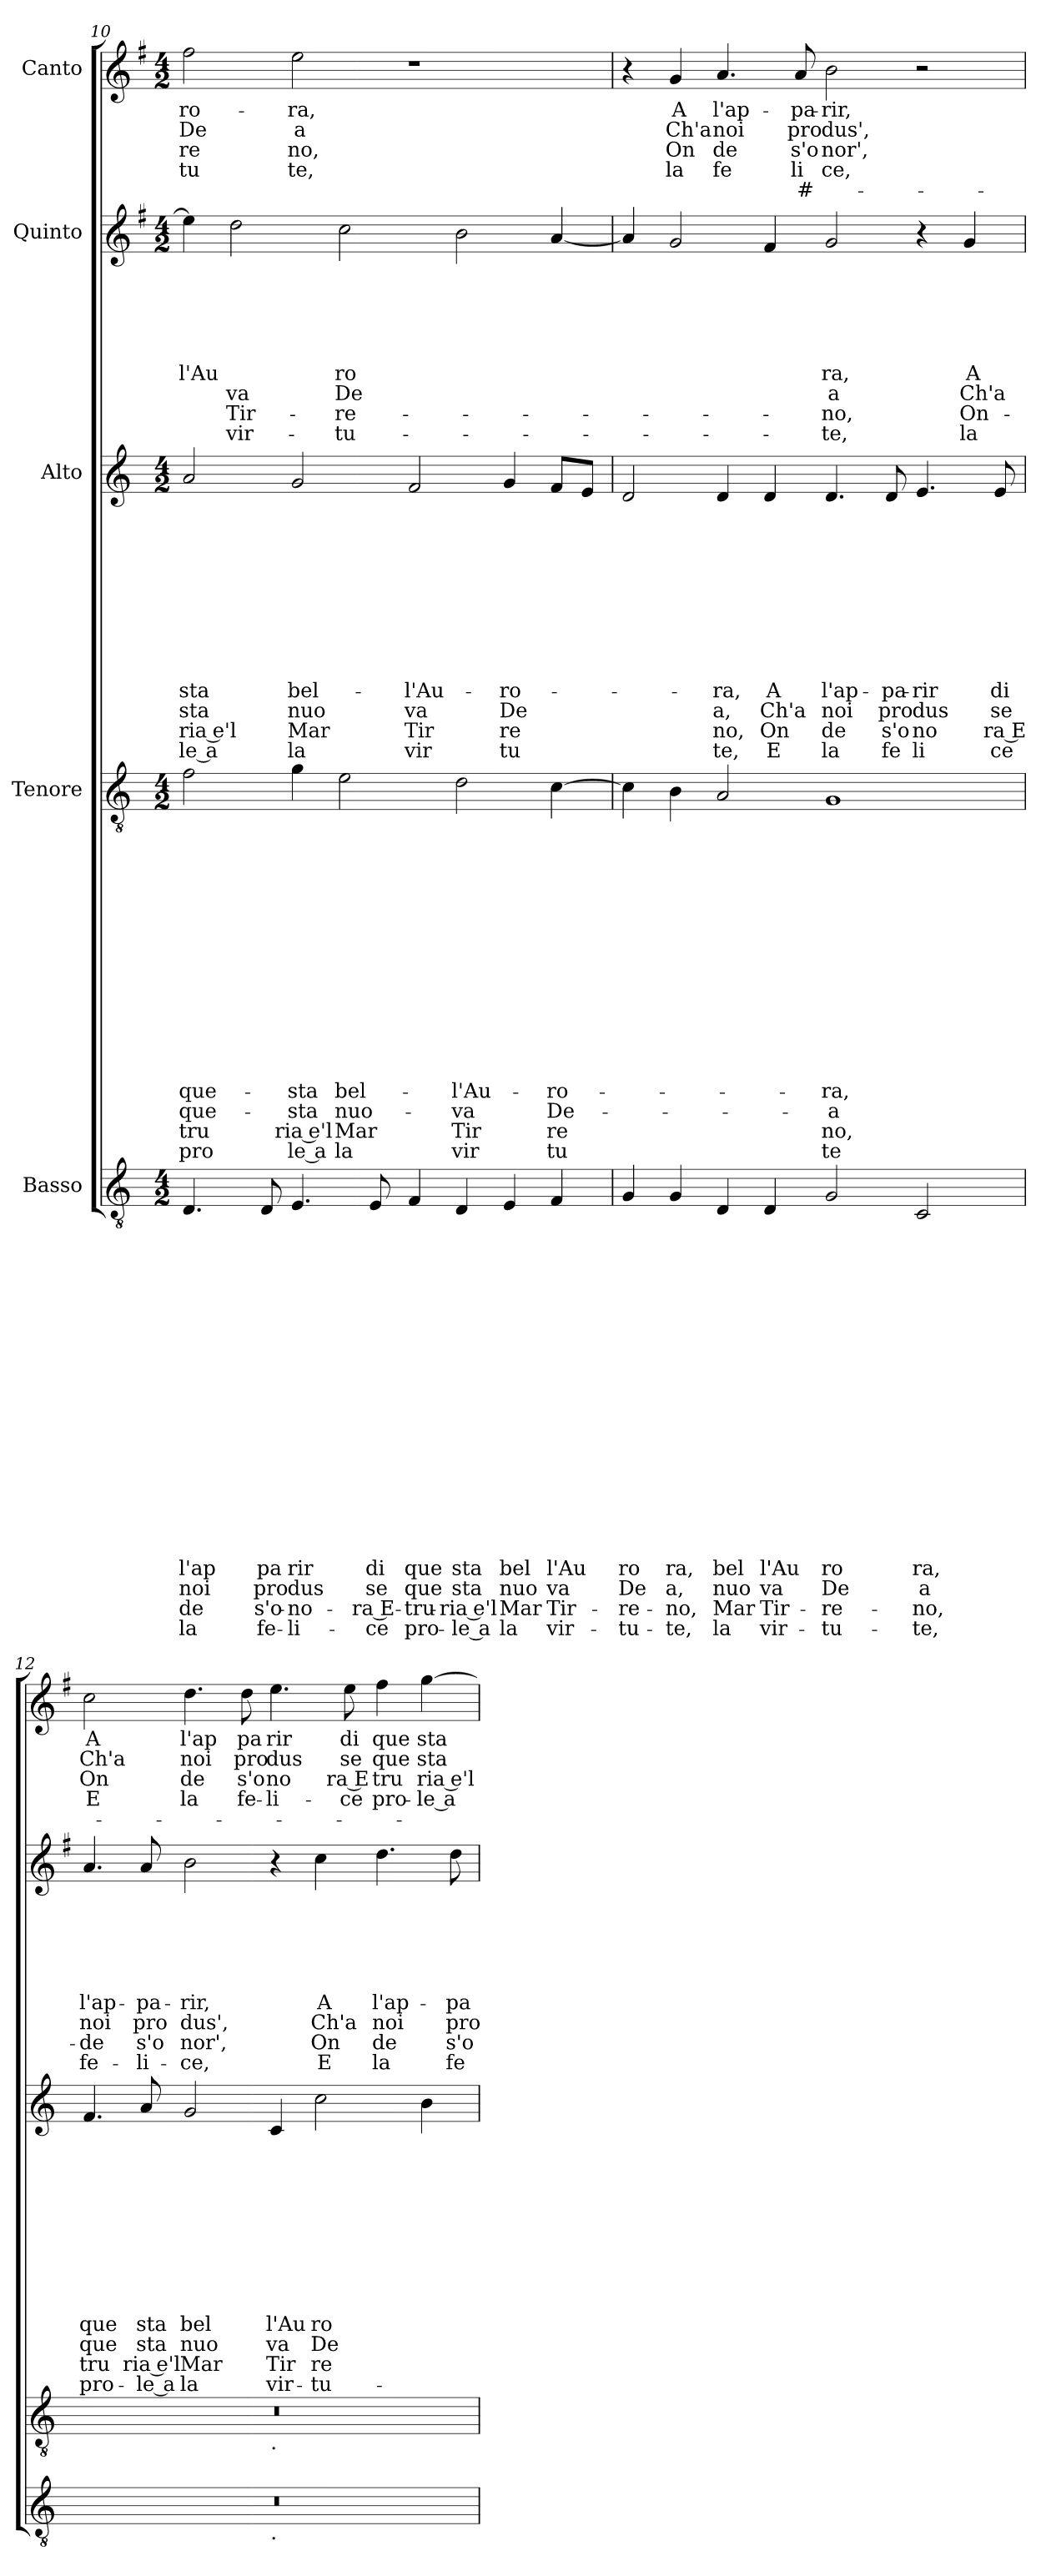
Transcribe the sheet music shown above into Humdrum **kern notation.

**kern	**text	**text	**text	**text	**text	**text	**text	**text	**text	**text	**text	**text	**text	**text	**text	**text	**text	**text	**text	**text	**text	**kern	**text	**text	**text	**text	**text	**text	**text	**text	**text	**text	**text	**text	**text	**text	**text	**text	**text	**kern	**text	**text	**text	**text	**text	**text	**text	**text	**text	**text	**text	**text	**text	**kern	**text	**text	**text	**text	**text	**text	**text	**text	**text	**kern	**text	**text	**text	**text	**text
*part5	*part5	*part5	*part5	*part5	*part5	*part5	*part5	*part5	*part5	*part5	*part5	*part5	*part5	*part5	*part5	*part5	*part5	*part5	*part5	*part5	*part5	*part4	*part4	*part4	*part4	*part4	*part4	*part4	*part4	*part4	*part4	*part4	*part4	*part4	*part4	*part4	*part4	*part4	*part4	*part3	*part3	*part3	*part3	*part3	*part3	*part3	*part3	*part3	*part3	*part3	*part3	*part3	*part3	*part2	*part2	*part2	*part2	*part2	*part2	*part2	*part2	*part2	*part2	*part1	*part1	*part1	*part1	*part1	*part1
*staff5	*staff5	*staff5	*staff5	*staff5	*staff5	*staff5	*staff5	*staff5	*staff5	*staff5	*staff5	*staff5	*staff5	*staff5	*staff5	*staff5	*staff5	*staff5	*staff5	*staff5	*staff5	*staff4	*staff4	*staff4	*staff4	*staff4	*staff4	*staff4	*staff4	*staff4	*staff4	*staff4	*staff4	*staff4	*staff4	*staff4	*staff4	*staff4	*staff4	*staff3	*staff3	*staff3	*staff3	*staff3	*staff3	*staff3	*staff3	*staff3	*staff3	*staff3	*staff3	*staff3	*staff3	*staff2	*staff2	*staff2	*staff2	*staff2	*staff2	*staff2	*staff2	*staff2	*staff2	*staff1	*staff1	*staff1	*staff1	*staff1	*staff1
*I"Basso	*	*	*	*	*	*	*	*	*	*	*	*	*	*	*	*	*	*	*	*	*	*I"Tenore	*	*	*	*	*	*	*	*	*	*	*	*	*	*	*	*	*	*I"Alto	*	*	*	*	*	*	*	*	*	*	*	*	*	*I"Quinto	*	*	*	*	*	*	*	*	*	*I"Canto	*	*	*	*	*
*clefGv2	*	*	*	*	*	*	*	*	*	*	*	*	*	*	*	*	*	*	*	*	*	*clefGv2	*	*	*	*	*	*	*	*	*	*	*	*	*	*	*	*	*	*clefG2	*	*	*	*	*	*	*	*	*	*	*	*	*	*clefG2	*	*	*	*	*	*	*	*	*	*clefG2	*	*	*	*	*
*	*	*	*	*	*	*	*	*	*	*	*	*	*	*	*	*	*	*	*	*	*	*	*	*	*	*	*	*	*	*	*	*	*	*	*	*	*	*	*	*	*	*	*	*	*	*	*	*	*	*	*	*	*	*ITrd-3c-5	*	*	*	*	*	*	*	*	*	*ITrd-3c-5	*	*	*	*	*
*k[]	*	*	*	*	*	*	*	*	*	*	*	*	*	*	*	*	*	*	*	*	*	*k[]	*	*	*	*	*	*	*	*	*	*	*	*	*	*	*	*	*	*k[]	*	*	*	*	*	*	*	*	*	*	*	*	*	*k[]	*	*	*	*	*	*	*	*	*	*k[]	*	*	*	*	*
*C:	*	*	*	*	*	*	*	*	*	*	*	*	*	*	*	*	*	*	*	*	*	*C:	*	*	*	*	*	*	*	*	*	*	*	*	*	*	*	*	*	*C:	*	*	*	*	*	*	*	*	*	*	*	*	*	*C:	*	*	*	*	*	*	*	*	*	*C:	*	*	*	*	*
*M4/2	*	*	*	*	*	*	*	*	*	*	*	*	*	*	*	*	*	*	*	*	*	*M4/2	*	*	*	*	*	*	*	*	*	*	*	*	*	*	*	*	*	*M4/2	*	*	*	*	*	*	*	*	*	*	*	*	*	*M4/2	*	*	*	*	*	*	*	*	*	*M4/2	*	*	*	*	*
=10	=10	=10	=10	=10	=10	=10	=10	=10	=10	=10	=10	=10	=10	=10	=10	=10	=10	=10	=10	=10	=10	=10	=10	=10	=10	=10	=10	=10	=10	=10	=10	=10	=10	=10	=10	=10	=10	=10	=10	=10	=10	=10	=10	=10	=10	=10	=10	=10	=10	=10	=10	=10	=10	=10	=10	=10	=10	=10	=10	=10	=10	=10	=10	=10	=10	=10	=10	=10	=10
!	!	!	!	!	!	!	!	!	!	!	!	!	!	!	!	!	!	!LO:LY:b	!LO:LY:b	!LO:LY:b	!LO:LY:b	!	!	!	!	!	!	!	!	!	!	!	!	!	!	!LO:LY:b	!LO:LY:b	!LO:LY:b	!LO:LY:b	!	!	!	!	!	!	!	!	!	!	!LO:LY:b	!LO:LY:b	!LO:LY:b	!LO:LY:b	!	!	!	!	!	!	!LO:LY:b	!	!	!	!	!LO:LY:b	!LO:LY:b	!LO:LY:b	!LO:LY:b	!
4.D/	.	.	.	.	.	.	.	.	.	.	.	.	.	.	.	.	.	l'ap	noi	-de	la	2f\	.	.	.	.	.	.	.	.	.	.	.	.	.	que-	que-	tru	pro	2a/	.	.	.	.	.	.	.	.	.	-sta	sta	ria e'l	le a	4aa\]	.	.	.	.	.	l'Au	.	.	.	2bb\	-ro-	De	re	tu	.
!	!	!	!	!	!	!	!	!	!	!	!	!	!	!	!	!	!	!	!	!	!	!	!	!	!	!	!	!	!	!	!	!	!	!	!	!	!	!	!	!	!	!	!	!	!	!	!	!	!	!	!	!	!	!	!	!	!	!	!	!	!LO:LY:b	!LO:LY:b	!LO:LY:b	!	!	!	!	!	!
.	.	.	.	.	.	.	.	.	.	.	.	.	.	.	.	.	.	.	.	.	.	.	.	.	.	.	.	.	.	.	.	.	.	.	.	.	.	.	.	.	.	.	.	.	.	.	.	.	.	.	.	.	.	2gg\	.	.	.	.	.	.	va	Tir-	vir-	.	.	.	.	.	.
!	!	!	!	!	!	!	!	!	!	!	!	!	!	!	!	!	!	!LO:LY:b	!LO:LY:b	!LO:LY:b	!LO:LY:b	!	!	!	!	!	!	!	!	!	!	!	!	!	!	!	!	!	!	!	!	!	!	!	!	!	!	!	!	!	!	!	!	!	!	!	!	!	!	!	!	!	!	!	!	!	!	!	!
8D/	.	.	.	.	.	.	.	.	.	.	.	.	.	.	.	.	.	pa	pro	s'o-	fe-	.	.	.	.	.	.	.	.	.	.	.	.	.	.	.	.	.	.	.	.	.	.	.	.	.	.	.	.	.	.	.	.	.	.	.	.	.	.	.	.	.	.	.	.	.	.	.	.
!	!	!	!	!	!	!	!	!	!	!	!	!	!	!	!	!	!	!LO:LY:b	!LO:LY:b	!LO:LY:b	!LO:LY:b	!	!	!	!	!	!	!	!	!	!	!	!	!	!	!LO:LY:b	!LO:LY:b	!LO:LY:b	!LO:LY:b	!	!	!	!	!	!	!	!	!	!	!LO:LY:b	!LO:LY:b	!LO:LY:b	!LO:LY:b	!	!	!	!	!	!	!	!	!	!	!	!LO:LY:b	!LO:LY:b	!LO:LY:b	!LO:LY:b	!
4.E/	.	.	.	.	.	.	.	.	.	.	.	.	.	.	.	.	.	rir	dus	-no-	-li-	4g\	.	.	.	.	.	.	.	.	.	.	.	.	.	-sta	-sta	ria e'l	le a	2g/	.	.	.	.	.	.	.	.	.	bel-	nuo	Mar	la	.	.	.	.	.	.	.	.	.	.	2aa\	-ra,	a	no,	te,	.
!	!	!	!	!	!	!	!	!	!	!	!	!	!	!	!	!	!	!	!	!	!	!	!	!	!	!	!	!	!	!	!	!	!	!	!	!LO:LY:b	!LO:LY:b	!LO:LY:b	!LO:LY:b	!	!	!	!	!	!	!	!	!	!	!	!	!	!	!	!	!	!	!	!	!LO:LY:b	!LO:LY:b	!LO:LY:b	!LO:LY:b	!	!	!	!	!	!
.	.	.	.	.	.	.	.	.	.	.	.	.	.	.	.	.	.	.	.	.	.	2e\	.	.	.	.	.	.	.	.	.	.	.	.	.	bel-	nuo-	Mar	la	.	.	.	.	.	.	.	.	.	.	.	.	.	.	2ff\	.	.	.	.	.	ro	De	-re-	-tu-	.	.	.	.	.	.
!	!	!	!	!	!	!	!	!	!	!	!	!	!	!	!	!	!	!LO:LY:b	!LO:LY:b	!LO:LY:b	!LO:LY:b	!	!	!	!	!	!	!	!	!	!	!	!	!	!	!	!	!	!	!	!	!	!	!	!	!	!	!	!	!	!	!	!	!	!	!	!	!	!	!	!	!	!	!	!	!	!	!	!
8E/	.	.	.	.	.	.	.	.	.	.	.	.	.	.	.	.	.	di	se	-ra E-	-ce	.	.	.	.	.	.	.	.	.	.	.	.	.	.	.	.	.	.	.	.	.	.	.	.	.	.	.	.	.	.	.	.	.	.	.	.	.	.	.	.	.	.	.	.	.	.	.	.
!	!	!	!	!	!	!	!	!	!	!	!	!	!	!	!	!	!	!LO:LY:b	!LO:LY:b	!LO:LY:b	!LO:LY:b	!	!	!	!	!	!	!	!	!	!	!	!	!	!	!	!	!	!	!	!	!	!	!	!	!	!	!	!	!LO:LY:b	!LO:LY:b	!LO:LY:b	!LO:LY:b	!	!	!	!	!	!	!	!	!	!	!	!	!	!	!	!
4F/	.	.	.	.	.	.	.	.	.	.	.	.	.	.	.	.	.	que	que	-tru-	pro-	.	.	.	.	.	.	.	.	.	.	.	.	.	.	.	.	.	.	2f/	.	.	.	.	.	.	.	.	.	-l'Au-	va	Tir	vir	.	.	.	.	.	.	.	.	.	.	1r	.	.	.	.	.
!	!	!	!	!	!	!	!	!	!	!	!	!	!	!	!	!	!	!LO:LY:b	!LO:LY:b	!LO:LY:b	!LO:LY:b	!	!	!	!	!	!	!	!	!	!	!	!	!	!	!LO:LY:b	!LO:LY:b	!LO:LY:b	!LO:LY:b	!	!	!	!	!	!	!	!	!	!	!	!	!	!	!	!	!	!	!	!	!	!	!	!	!	!	!	!	!	!
4D/	.	.	.	.	.	.	.	.	.	.	.	.	.	.	.	.	.	sta	sta	-ria e'l	-le a	2d\	.	.	.	.	.	.	.	.	.	.	.	.	.	-l'Au-	-va	Tir	vir	.	.	.	.	.	.	.	.	.	.	.	.	.	.	2ee\	.	.	.	.	.	.	.	.	.	.	.	.	.	.	.
!	!	!	!	!	!	!	!	!	!	!	!	!	!	!	!	!	!	!LO:LY:b	!LO:LY:b	!LO:LY:b	!LO:LY:b	!	!	!	!	!	!	!	!	!	!	!	!	!	!	!	!	!	!	!	!	!	!	!	!	!	!	!	!	!LO:LY:b	!LO:LY:b	!LO:LY:b	!LO:LY:b	!	!	!	!	!	!	!	!	!	!	!	!	!	!	!	!
4E/	.	.	.	.	.	.	.	.	.	.	.	.	.	.	.	.	.	bel	nuo	Mar	la	.	.	.	.	.	.	.	.	.	.	.	.	.	.	.	.	.	.	4g/	.	.	.	.	.	.	.	.	.	-ro-	De	re	tu	.	.	.	.	.	.	.	.	.	.	.	.	.	.	.	.
!	!	!	!	!	!	!	!	!	!	!	!	!	!	!	!	!	!	!LO:LY:b	!LO:LY:b	!LO:LY:b	!LO:LY:b	!	!	!	!	!	!	!	!	!	!	!	!	!	!	!LO:LY:b	!LO:LY:b	!LO:LY:b	!LO:LY:b	!	!	!	!	!	!	!	!	!	!	!	!	!	!	!	!	!	!	!	!	!	!	!	!	!	!	!	!	!	!
4F/	.	.	.	.	.	.	.	.	.	.	.	.	.	.	.	.	.	l'Au	va	Tir-	vir-	[>4c\	.	.	.	.	.	.	.	.	.	.	.	.	.	-ro-	De-	re	tu	8f/L	.	.	.	.	.	.	.	.	.	.	.	.	.	[<4dd/	.	.	.	.	.	.	.	.	.	.	.	.	.	.	.
.	.	.	.	.	.	.	.	.	.	.	.	.	.	.	.	.	.	.	.	.	.	.	.	.	.	.	.	.	.	.	.	.	.	.	.	.	.	.	.	8e/J	.	.	.	.	.	.	.	.	.	.	.	.	.	.	.	.	.	.	.	.	.	.	.	.	.	.	.	.	.
=11	=11	=11	=11	=11	=11	=11	=11	=11	=11	=11	=11	=11	=11	=11	=11	=11	=11	=11	=11	=11	=11	=11	=11	=11	=11	=11	=11	=11	=11	=11	=11	=11	=11	=11	=11	=11	=11	=11	=11	=11	=11	=11	=11	=11	=11	=11	=11	=11	=11	=11	=11	=11	=11	=11	=11	=11	=11	=11	=11	=11	=11	=11	=11	=11	=11	=11	=11	=11	=11
!	!	!	!	!	!	!	!	!	!	!	!	!	!	!	!	!	!	!LO:LY:b	!LO:LY:b	!LO:LY:b	!LO:LY:b	!	!	!	!	!	!	!	!	!	!	!	!	!	!	!	!	!	!	!	!	!	!	!	!	!	!	!	!	!	!	!	!	!	!	!	!	!	!	!	!	!	!	!	!	!	!	!	!
4G/	.	.	.	.	.	.	.	.	.	.	.	.	.	.	.	.	.	ro	De	-re-	-tu-	4c\]	.	.	.	.	.	.	.	.	.	.	.	.	.	.	.	.	.	2d/	.	.	.	.	.	.	.	.	.	.	.	.	.	4dd/]	.	.	.	.	.	.	.	.	.	4r	.	.	.	.	.
!	!	!	!	!	!	!	!	!	!	!	!	!	!	!	!	!	!	!LO:LY:b	!LO:LY:b	!LO:LY:b	!LO:LY:b	!	!	!	!	!	!	!	!	!	!	!	!	!	!	!	!	!	!	!	!	!	!	!	!	!	!	!	!	!	!	!	!	!	!	!	!	!	!	!	!	!	!	!	!LO:LY:b	!LO:LY:b	!LO:LY:b	!LO:LY:b	!
4G/	.	.	.	.	.	.	.	.	.	.	.	.	.	.	.	.	.	ra,	a,	-no,	-te,	4B\	.	.	.	.	.	.	.	.	.	.	.	.	.	.	.	.	.	.	.	.	.	.	.	.	.	.	.	.	.	.	.	2cc/	.	.	.	.	.	.	.	.	.	4cc/	A	Ch'a	On	la	.
!	!	!	!	!	!	!	!	!	!	!	!	!	!	!	!	!	!	!LO:LY:b	!LO:LY:b	!LO:LY:b	!LO:LY:b	!	!	!	!	!	!	!	!	!	!	!	!	!	!	!	!	!	!	!	!	!	!	!	!	!	!	!	!	!LO:LY:b	!LO:LY:b	!LO:LY:b	!LO:LY:b	!	!	!	!	!	!	!	!	!	!	!	!LO:LY:b	!LO:LY:b	!LO:LY:b	!LO:LY:b	!
4D/	.	.	.	.	.	.	.	.	.	.	.	.	.	.	.	.	.	bel	nuo	Mar	la	2A/	.	.	.	.	.	.	.	.	.	.	.	.	.	.	.	.	.	4d/	.	.	.	.	.	.	.	.	.	-ra,	a,	no,	te,	.	.	.	.	.	.	.	.	.	.	4.dd/	l'ap-	noi	de	fe	.
!	!	!	!	!	!	!	!	!	!	!	!	!	!	!	!	!	!	!LO:LY:b	!LO:LY:b	!LO:LY:b	!LO:LY:b	!	!	!	!	!	!	!	!	!	!	!	!	!	!	!	!	!	!	!	!	!	!	!	!	!	!	!	!	!LO:LY:b	!LO:LY:b	!LO:LY:b	!LO:LY:b	!	!	!	!	!	!	!	!	!	!	!	!	!	!	!	!
4D/	.	.	.	.	.	.	.	.	.	.	.	.	.	.	.	.	.	l'Au	va	Tir-	vir-	.	.	.	.	.	.	.	.	.	.	.	.	.	.	.	.	.	.	4d/	.	.	.	.	.	.	.	.	.	A	Ch'a	On	E	4b/	.	.	.	.	.	.	.	.	.	.	.	.	.	.	.
!	!	!	!	!	!	!	!	!	!	!	!	!	!	!	!	!	!	!	!	!	!	!	!	!	!	!	!	!	!	!	!	!	!	!	!	!	!	!	!	!	!	!	!	!	!	!	!	!	!	!	!	!	!	!	!	!	!	!	!	!	!	!	!	!	!LO:LY:b	!LO:LY:b	!LO:LY:b	!LO:LY:b	!LO:LY:b
.	.	.	.	.	.	.	.	.	.	.	.	.	.	.	.	.	.	.	.	.	.	.	.	.	.	.	.	.	.	.	.	.	.	.	.	.	.	.	.	.	.	.	.	.	.	.	.	.	.	.	.	.	.	.	.	.	.	.	.	.	.	.	.	8dd/	-pa-	pro	s'o	li	#-
!	!	!	!	!	!	!	!	!	!	!	!	!	!	!	!	!	!	!LO:LY:b	!LO:LY:b	!LO:LY:b	!LO:LY:b	!	!	!	!	!	!	!	!	!	!	!	!	!	!	!LO:LY:b	!LO:LY:b	!LO:LY:b	!LO:LY:b	!	!	!	!	!	!	!	!	!	!	!LO:LY:b	!LO:LY:b	!LO:LY:b	!LO:LY:b	!	!	!	!	!	!	!LO:LY:b	!LO:LY:b	!LO:LY:b	!LO:LY:b	!	!LO:LY:b	!LO:LY:b	!LO:LY:b	!LO:LY:b	!
2G/	.	.	.	.	.	.	.	.	.	.	.	.	.	.	.	.	.	ro	De	-re-	-tu-	1G	.	.	.	.	.	.	.	.	.	.	.	.	.	-ra,	-a	no,	te	4.d/	.	.	.	.	.	.	.	.	.	l'ap-	noi	de	la	2cc/	.	.	.	.	.	ra,	a	-no,	-te,	2ee\	-rir,	dus',	nor',	ce,	.
!	!	!	!	!	!	!	!	!	!	!	!	!	!	!	!	!	!	!	!	!	!	!	!	!	!	!	!	!	!	!	!	!	!	!	!	!	!	!	!	!	!	!	!	!	!	!	!	!	!	!LO:LY:b	!LO:LY:b	!LO:LY:b	!LO:LY:b	!	!	!	!	!	!	!	!	!	!	!	!	!	!	!	!
.	.	.	.	.	.	.	.	.	.	.	.	.	.	.	.	.	.	.	.	.	.	.	.	.	.	.	.	.	.	.	.	.	.	.	.	.	.	.	.	8d/	.	.	.	.	.	.	.	.	.	-pa-	pro	s'o	fe	.	.	.	.	.	.	.	.	.	.	.	.	.	.	.	.
!	!	!	!	!	!	!	!	!	!	!	!	!	!	!	!	!	!	!LO:LY:b	!LO:LY:b	!LO:LY:b	!LO:LY:b	!	!	!	!	!	!	!	!	!	!	!	!	!	!	!	!	!	!	!	!	!	!	!	!	!	!	!	!	!LO:LY:b	!LO:LY:b	!LO:LY:b	!LO:LY:b	!	!	!	!	!	!	!	!	!	!	!	!	!	!	!	!
2C/	.	.	.	.	.	.	.	.	.	.	.	.	.	.	.	.	.	ra,	a	-no,	-te,	.	.	.	.	.	.	.	.	.	.	.	.	.	.	.	.	.	.	4.e/	.	.	.	.	.	.	.	.	.	-rir	dus	no	li	4r	.	.	.	.	.	.	.	.	.	2r	.	.	.	.	.
!	!	!	!	!	!	!	!	!	!	!	!	!	!	!	!	!	!	!	!	!	!	!	!	!	!	!	!	!	!	!	!	!	!	!	!	!	!	!	!	!	!	!	!	!	!	!	!	!	!	!	!	!	!	!	!	!	!	!	!	!LO:LY:b	!LO:LY:b	!LO:LY:b	!LO:LY:b	!	!	!	!	!	!
.	.	.	.	.	.	.	.	.	.	.	.	.	.	.	.	.	.	.	.	.	.	.	.	.	.	.	.	.	.	.	.	.	.	.	.	.	.	.	.	.	.	.	.	.	.	.	.	.	.	.	.	.	.	4cc/	.	.	.	.	.	A	Ch'a	On-	la	.	.	.	.	.	.
!	!	!	!	!	!	!	!	!	!	!	!	!	!	!	!	!	!	!	!	!	!	!	!	!	!	!	!	!	!	!	!	!	!	!	!	!	!	!	!	!	!	!	!	!	!	!	!	!	!	!LO:LY:b	!LO:LY:b	!LO:LY:b	!LO:LY:b	!	!	!	!	!	!	!	!	!	!	!	!	!	!	!	!
.	.	.	.	.	.	.	.	.	.	.	.	.	.	.	.	.	.	.	.	.	.	.	.	.	.	.	.	.	.	.	.	.	.	.	.	.	.	.	.	8e/	.	.	.	.	.	.	.	.	.	di	se	ra E	ce	.	.	.	.	.	.	.	.	.	.	.	.	.	.	.	.
!!LO:LB:g=z
=12	=12	=12	=12	=12	=12	=12	=12	=12	=12	=12	=12	=12	=12	=12	=12	=12	=12	=12	=12	=12	=12	=12	=12	=12	=12	=12	=12	=12	=12	=12	=12	=12	=12	=12	=12	=12	=12	=12	=12	=12	=12	=12	=12	=12	=12	=12	=12	=12	=12	=12	=12	=12	=12	=12	=12	=12	=12	=12	=12	=12	=12	=12	=12	=12	=12	=12	=12	=12	=12
!	!	!	!	!	!	!	!	!	!	!	!	!	!	!	!	!	!	!	!	!	!	!	!	!	!	!	!	!	!	!	!	!	!	!	!	!	!	!	!	!	!	!	!	!	!	!	!	!	!	!LO:LY:b	!LO:LY:b	!LO:LY:b	!LO:LY:b	!	!	!	!	!	!	!LO:LY:b	!LO:LY:b	!LO:LY:b	!LO:LY:b	!	!LO:LY:b	!LO:LY:b	!LO:LY:b	!LO:LY:b	!
*^	*	*	*	*	*	*	*	*	*	*	*	*	*	*	*	*	*	*	*	*	*	*^	*	*	*	*	*	*	*	*	*	*	*	*	*	*	*	*	*	*	*	*	*	*	*	*	*	*	*	*	*	*	*	*	*	*	*	*	*	*	*	*	*	*	*	*	*	*	*
0r	1ryy	.	.	.	.	.	.	.	.	.	.	.	.	.	.	.	.	.	.	.	.	.	0r	1ryy	.	.	.	.	.	.	.	.	.	.	.	.	.	.	.	.	.	4.f/	.	.	.	.	.	.	.	.	.	que	que	tru	pro-	4.dd/	.	.	.	.	.	l'ap-	noi	-de	fe-	2ff\	A	Ch'a	On	E	.
!	!	!	!	!	!	!	!	!	!	!	!	!	!	!	!	!	!	!	!	!	!	!	!	!	!	!	!	!	!	!	!	!	!	!	!	!	!	!	!	!	!	!	!	!	!	!	!	!	!	!	!	!LO:LY:b	!LO:LY:b	!LO:LY:b	!LO:LY:b	!	!	!	!	!	!	!LO:LY:b	!LO:LY:b	!LO:LY:b	!LO:LY:b	!	!	!	!	!	!
.	.	.	.	.	.	.	.	.	.	.	.	.	.	.	.	.	.	.	.	.	.	.	.	.	.	.	.	.	.	.	.	.	.	.	.	.	.	.	.	.	.	8a/	.	.	.	.	.	.	.	.	.	sta	sta	ria e'l	-le a	8dd/	.	.	.	.	.	-pa-	pro	s'o	-li-	.	.	.	.	.	.
!	!	!	!	!	!	!	!	!	!	!	!	!	!	!	!	!	!	!	!	!	!	!	!	!	!	!	!	!	!	!	!	!	!	!	!	!	!	!	!	!	!	!	!	!	!	!	!	!	!	!	!	!LO:LY:b	!LO:LY:b	!LO:LY:b	!LO:LY:b	!	!	!	!	!	!	!LO:LY:b	!LO:LY:b	!LO:LY:b	!LO:LY:b	!	!LO:LY:b	!LO:LY:b	!LO:LY:b	!LO:LY:b	!
.	.	.	.	.	.	.	.	.	.	.	.	.	.	.	.	.	.	.	.	.	.	.	.	.	.	.	.	.	.	.	.	.	.	.	.	.	.	.	.	.	.	2g/	.	.	.	.	.	.	.	.	.	bel	nuo	Mar	la	2ee\	.	.	.	.	.	-rir,	dus',	nor',	-ce,	4.gg\	l'ap	noi	de	la	.
!	!	!	!	!	!	!	!	!	!	!	!	!	!	!	!	!	!	!	!	!	!	!	!	!	!	!	!	!	!	!	!	!	!	!	!	!	!	!	!	!	!	!	!	!	!	!	!	!	!	!	!	!	!	!	!	!	!	!	!	!	!	!	!	!	!	!	!LO:LY:b	!LO:LY:b	!LO:LY:b	!LO:LY:b	!
.	.	.	.	.	.	.	.	.	.	.	.	.	.	.	.	.	.	.	.	.	.	.	.	.	.	.	.	.	.	.	.	.	.	.	.	.	.	.	.	.	.	.	.	.	.	.	.	.	.	.	.	.	.	.	.	.	.	.	.	.	.	.	.	.	.	8gg\	pa	pro	s'o	fe-	.
!	!	!	!	!	!	!	!	!	!	!	!	!	!	!	!	!	!	!	!	!	!	!	!	!LO:TX:b:t=.	!	!	!	!	!	!	!	!	!	!	!	!	!	!	!	!	!	!	!	!	!	!	!	!	!	!	!	!	!	!	!	!	!	!	!	!	!	!	!	!	!	!	!	!	!	!	!
!	!LO:TX:b:t=.	!	!	!	!	!	!	!	!	!	!	!	!	!	!	!	!	!	!	!	!	!	!	!	!	!	!	!	!	!	!	!	!	!	!	!	!	!	!	!	!	!	!	!	!	!	!	!	!	!	!	!	!	!	!	!	!	!	!	!	!	!	!	!	!	!	!	!	!	!	!
!	!	!	!	!	!	!	!	!	!	!	!	!	!	!	!	!	!	!	!	!	!	!	!	!	!	!	!	!	!	!	!	!	!	!	!	!	!	!	!	!	!	!	!	!	!	!	!	!	!	!	!	!LO:LY:b	!LO:LY:b	!LO:LY:b	!LO:LY:b	!	!	!	!	!	!	!	!	!	!	!	!LO:LY:b	!LO:LY:b	!LO:LY:b	!LO:LY:b	!
.	1ryy	.	.	.	.	.	.	.	.	.	.	.	.	.	.	.	.	.	.	.	.	.	.	1ryy	.	.	.	.	.	.	.	.	.	.	.	.	.	.	.	.	.	4c/	.	.	.	.	.	.	.	.	.	l'Au	va	Tir	vir-	4r	.	.	.	.	.	.	.	.	.	4.aa\	rir	dus	no	-li-	.
!	!	!	!	!	!	!	!	!	!	!	!	!	!	!	!	!	!	!	!	!	!	!	!	!	!	!	!	!	!	!	!	!	!	!	!	!	!	!	!	!	!	!	!	!	!	!	!	!	!	!	!	!LO:LY:b	!LO:LY:b	!LO:LY:b	!LO:LY:b	!	!	!	!	!	!	!LO:LY:b	!LO:LY:b	!LO:LY:b	!LO:LY:b	!	!	!	!	!	!
.	.	.	.	.	.	.	.	.	.	.	.	.	.	.	.	.	.	.	.	.	.	.	.	.	.	.	.	.	.	.	.	.	.	.	.	.	.	.	.	.	.	2cc\	.	.	.	.	.	.	.	.	.	ro	De	re	-tu-	4ff\	.	.	.	.	.	A	Ch'a	On	E	.	.	.	.	.	.
!	!	!	!	!	!	!	!	!	!	!	!	!	!	!	!	!	!	!	!	!	!	!	!	!	!	!	!	!	!	!	!	!	!	!	!	!	!	!	!	!	!	!	!	!	!	!	!	!	!	!	!	!	!	!	!	!	!	!	!	!	!	!	!	!	!	!	!LO:LY:b	!LO:LY:b	!LO:LY:b	!LO:LY:b	!
.	.	.	.	.	.	.	.	.	.	.	.	.	.	.	.	.	.	.	.	.	.	.	.	.	.	.	.	.	.	.	.	.	.	.	.	.	.	.	.	.	.	.	.	.	.	.	.	.	.	.	.	.	.	.	.	.	.	.	.	.	.	.	.	.	.	8aa\	di	se	ra E	-ce	.
!	!	!	!	!	!	!	!	!	!	!	!	!	!	!	!	!	!	!	!	!	!	!	!	!	!	!	!	!	!	!	!	!	!	!	!	!	!	!	!	!	!	!	!	!	!	!	!	!	!	!	!	!	!	!	!	!	!	!	!	!	!	!LO:LY:b	!LO:LY:b	!LO:LY:b	!LO:LY:b	!	!LO:LY:b	!LO:LY:b	!LO:LY:b	!LO:LY:b	!
.	.	.	.	.	.	.	.	.	.	.	.	.	.	.	.	.	.	.	.	.	.	.	.	.	.	.	.	.	.	.	.	.	.	.	.	.	.	.	.	.	.	.	.	.	.	.	.	.	.	.	.	.	.	.	.	4.gg\	.	.	.	.	.	l'ap-	noi	de	la	4bb\	que	que	tru	pro-	.
!	!	!	!	!	!	!	!	!	!	!	!	!	!	!	!	!	!	!	!	!	!	!	!	!	!	!	!	!	!	!	!	!	!	!	!	!	!	!	!	!	!	!	!	!	!	!	!	!	!	!	!	!	!	!	!	!	!	!	!	!	!	!	!	!	!	!	!LO:LY:b	!LO:LY:b	!LO:LY:b	!LO:LY:b	!
.	.	.	.	.	.	.	.	.	.	.	.	.	.	.	.	.	.	.	.	.	.	.	.	.	.	.	.	.	.	.	.	.	.	.	.	.	.	.	.	.	.	4b\	.	.	.	.	.	.	.	.	.	.	.	.	.	.	.	.	.	.	.	.	.	.	.	[>4ccc\	sta	sta	ria e'l	-le a	.
!	!	!	!	!	!	!	!	!	!	!	!	!	!	!	!	!	!	!	!	!	!	!	!	!	!	!	!	!	!	!	!	!	!	!	!	!	!	!	!	!	!	!	!	!	!	!	!	!	!	!	!	!	!	!	!	!	!	!	!	!	!	!LO:LY:b	!LO:LY:b	!LO:LY:b	!LO:LY:b	!	!	!	!	!	!
.	.	.	.	.	.	.	.	.	.	.	.	.	.	.	.	.	.	.	.	.	.	.	.	.	.	.	.	.	.	.	.	.	.	.	.	.	.	.	.	.	.	.	.	.	.	.	.	.	.	.	.	.	.	.	.	8gg\	.	.	.	.	.	-pa-	pro	s'o	fe-	.	.	.	.	.	.
*v	*v	*	*	*	*	*	*	*	*	*	*	*	*	*	*	*	*	*	*	*	*	*	*	*	*	*	*	*	*	*	*	*	*	*	*	*	*	*	*	*	*	*	*	*	*	*	*	*	*	*	*	*	*	*	*	*	*	*	*	*	*	*	*	*	*	*	*	*	*	*	*
*	*	*	*	*	*	*	*	*	*	*	*	*	*	*	*	*	*	*	*	*	*	*v	*v	*	*	*	*	*	*	*	*	*	*	*	*	*	*	*	*	*	*	*	*	*	*	*	*	*	*	*	*	*	*	*	*	*	*	*	*	*	*	*	*	*	*	*	*	*	*	*
=	=	=	=	=	=	=	=	=	=	=	=	=	=	=	=	=	=	=	=	=	=	=	=	=	=	=	=	=	=	=	=	=	=	=	=	=	=	=	=	=	=	=	=	=	=	=	=	=	=	=	=	=	=	=	=	=	=	=	=	=	=	=	=	=	=	=	=	=	=
*-	*-	*-	*-	*-	*-	*-	*-	*-	*-	*-	*-	*-	*-	*-	*-	*-	*-	*-	*-	*-	*-	*-	*-	*-	*-	*-	*-	*-	*-	*-	*-	*-	*-	*-	*-	*-	*-	*-	*-	*-	*-	*-	*-	*-	*-	*-	*-	*-	*-	*-	*-	*-	*-	*-	*-	*-	*-	*-	*-	*-	*-	*-	*-	*-	*-	*-	*-	*-	*-
